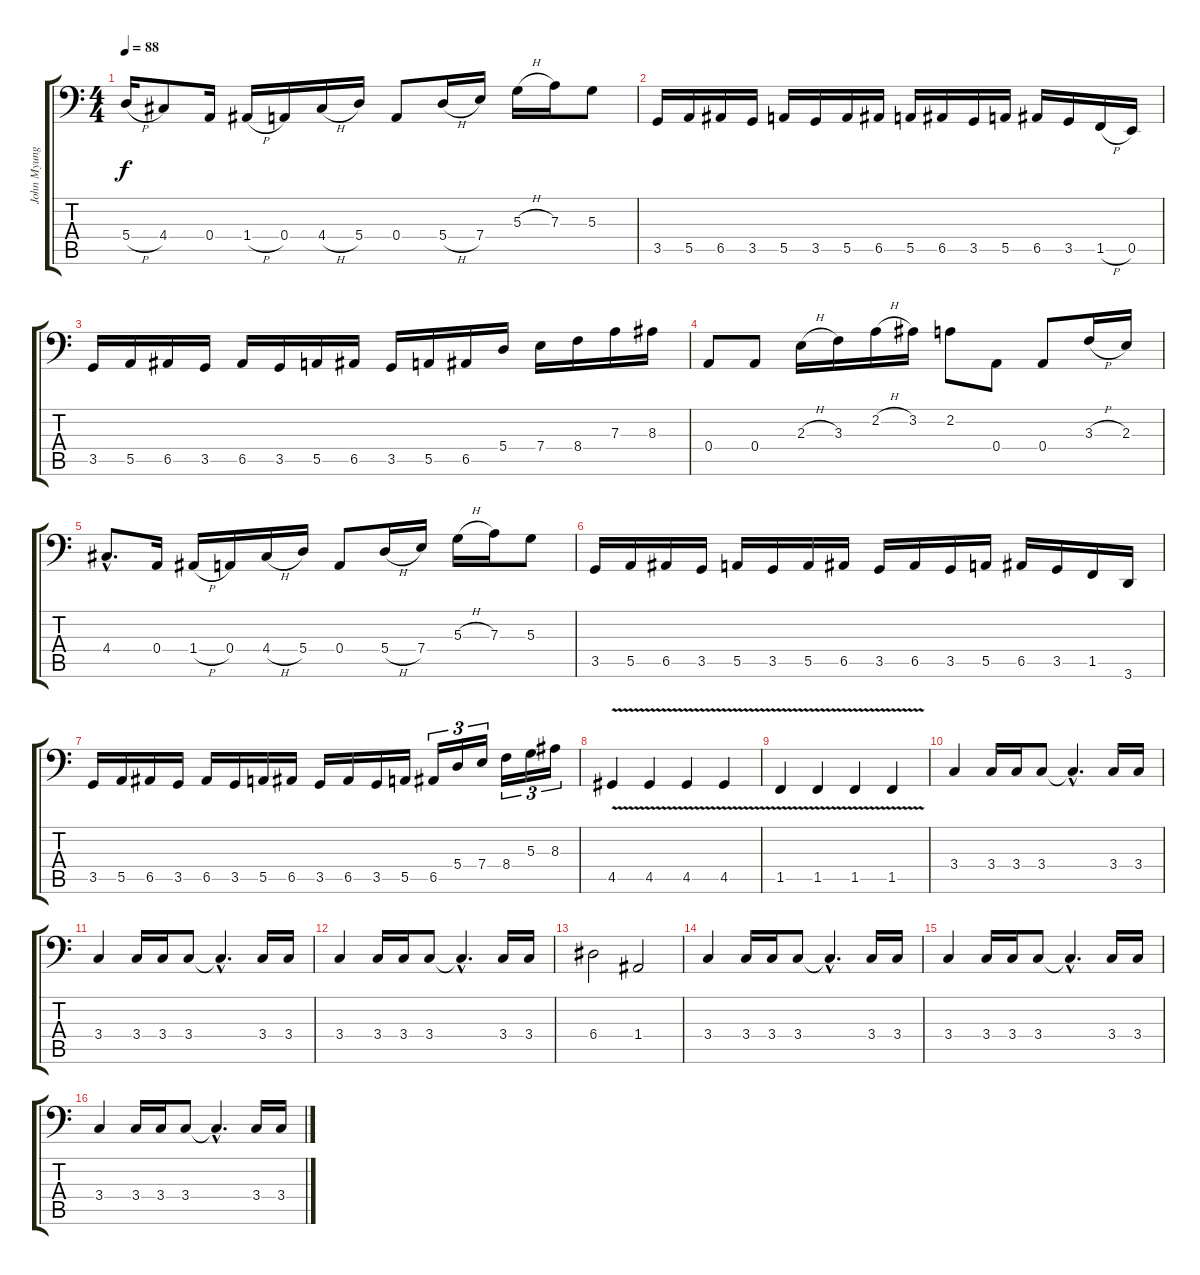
\track ("John Myung" "John Myung") {instrument electricbassfinger}
\staff {score tabs}
\tuning (C3 G2 D2 A1 E1 B0) {hide}
\ts (4 4)
\tempo 88
\clef f4
\ks c
5.4{h}.16{dy f} 4.4.8 0.4.16 1.4{h}.16 0.4.16 4.4{h}.16 5.4.16 0.4.8 5.4{h}.16 7.4.16 5.3{h}.16 7.3.16 5.3.8 |
3.5.16 5.5.16 6.5.16 3.5.16 5.5.16 3.5.16 5.5.16 6.5.16 5.5.16 6.5.16 3.5.16 5.5.16 6.5.16 3.5.16 1.5{h}.16 0.5.16 |
3.5.16 5.5.16 6.5.16 3.5.16 6.5.16 3.5.16 5.5.16 6.5.16 3.5.16 5.5.16 6.5.16 5.4.16 7.4.16 8.4.16 7.3.16 8.3.16 |
0.4.8 0.4.8 2.3{h}.16 3.3.16 2.2{h}.16 3.2.16 2.2.8 0.4.8 0.4.8 3.3{h}.16 2.3.16 |
4.4{hac}.8{d} 0.4.16 1.4{h}.16 0.4.16 4.4{h}.16 5.4.16 0.4.8 5.4{h}.16 7.4.16 5.3{h}.16 7.3.16 5.3.8 |
3.5.16 5.5.16 6.5.16 3.5.16 5.5.16 3.5.16 5.5.16 6.5.16 3.5.16 6.5.16 3.5.16 5.5.16 6.5.16 3.5.16 1.5.16 3.6.16 |
3.5.16 5.5.16 6.5.16 3.5.16 6.5.16 3.5.16 5.5.16 6.5.16 3.5.16 6.5.16 3.5.16 5.5.16 6.5.16{tu (3 2)} 5.4.16{tu (3 2)} 7.4.16{tu (3 2)} 8.4.16{tu (3 2)} 5.3.16{tu (3 2)} 8.3.16{tu (3 2)} |
4.5{v}.4 4.5{v}.4 4.5{v}.4 4.5{v}.4 |
1.5{v}.4 1.5{v}.4 1.5{v}.4 1.5{v}.4 |
3.4.4 3.4.16 3.4.16 3.4.8 3.4{hac t}.4{d} 3.4.16 3.4.16 |
3.4.4 3.4.16 3.4.16 3.4.8 3.4{hac t}.4{d} 3.4.16 3.4.16 |
3.4.4 3.4.16 3.4.16 3.4.8 3.4{hac t}.4{d} 3.4.16 3.4.16 |
6.4.2 1.4.2 |
3.4.4 3.4.16 3.4.16 3.4.8 3.4{hac t}.4{d} 3.4.16 3.4.16 |
3.4.4 3.4.16 3.4.16 3.4.8 3.4{hac t}.4{d} 3.4.16 3.4.16 |
3.4.4 3.4.16 3.4.16 3.4.8 3.4{hac t}.4{d} 3.4.16 3.4.16
